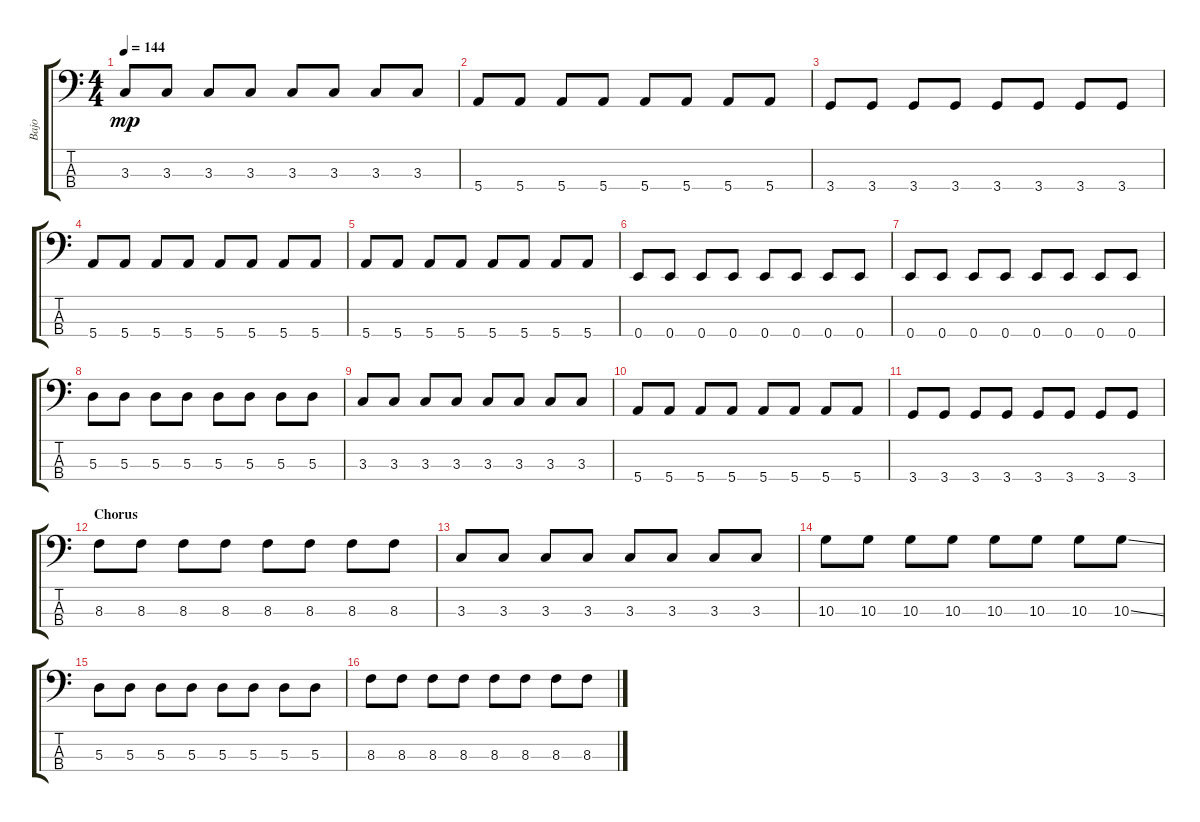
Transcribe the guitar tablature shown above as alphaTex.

\track ("Bajo" "Bajo") {instrument slapbass2}
\staff {score tabs}
\tuning (G2 D2 A1 E1) {hide}
\ts (4 4)
\tempo 144
\clef f4
\ks c
3.3.8{dy mp} 3.3.8 3.3.8 3.3.8 3.3.8 3.3.8 3.3.8 3.3.8 |
5.4.8 5.4.8 5.4.8 5.4.8 5.4.8 5.4.8 5.4.8 5.4.8 |
3.4.8 3.4.8 3.4.8 3.4.8 3.4.8 3.4.8 3.4.8 3.4.8 |
5.4.8 5.4.8 5.4.8 5.4.8 5.4.8 5.4.8 5.4.8 5.4.8 |
5.4.8 5.4.8 5.4.8 5.4.8 5.4.8 5.4.8 5.4.8 5.4.8 |
0.4.8 0.4.8 0.4.8 0.4.8 0.4.8 0.4.8 0.4.8 0.4.8 |
0.4.8 0.4.8 0.4.8 0.4.8 0.4.8 0.4.8 0.4.8 0.4.8 |
5.3.8 5.3.8 5.3.8 5.3.8 5.3.8 5.3.8 5.3.8 5.3.8 |
3.3.8 3.3.8 3.3.8 3.3.8 3.3.8 3.3.8 3.3.8 3.3.8 |
5.4.8 5.4.8 5.4.8 5.4.8 5.4.8 5.4.8 5.4.8 5.4.8 |
3.4.8 3.4.8 3.4.8 3.4.8 3.4.8 3.4.8 3.4.8 3.4.8 |
\section ("" "Chorus")
8.3.8 8.3.8 8.3.8 8.3.8 8.3.8 8.3.8 8.3.8 8.3.8 |
3.3.8 3.3.8 3.3.8 3.3.8 3.3.8 3.3.8 3.3.8 3.3.8 |
10.3.8 10.3.8 10.3.8 10.3.8 10.3.8 10.3.8 10.3.8 10.3{ss}.8 |
5.3.8 5.3.8 5.3.8 5.3.8 5.3.8 5.3.8 5.3.8 5.3.8 |
8.3.8 8.3.8 8.3.8 8.3.8 8.3.8 8.3.8 8.3.8 8.3.8
